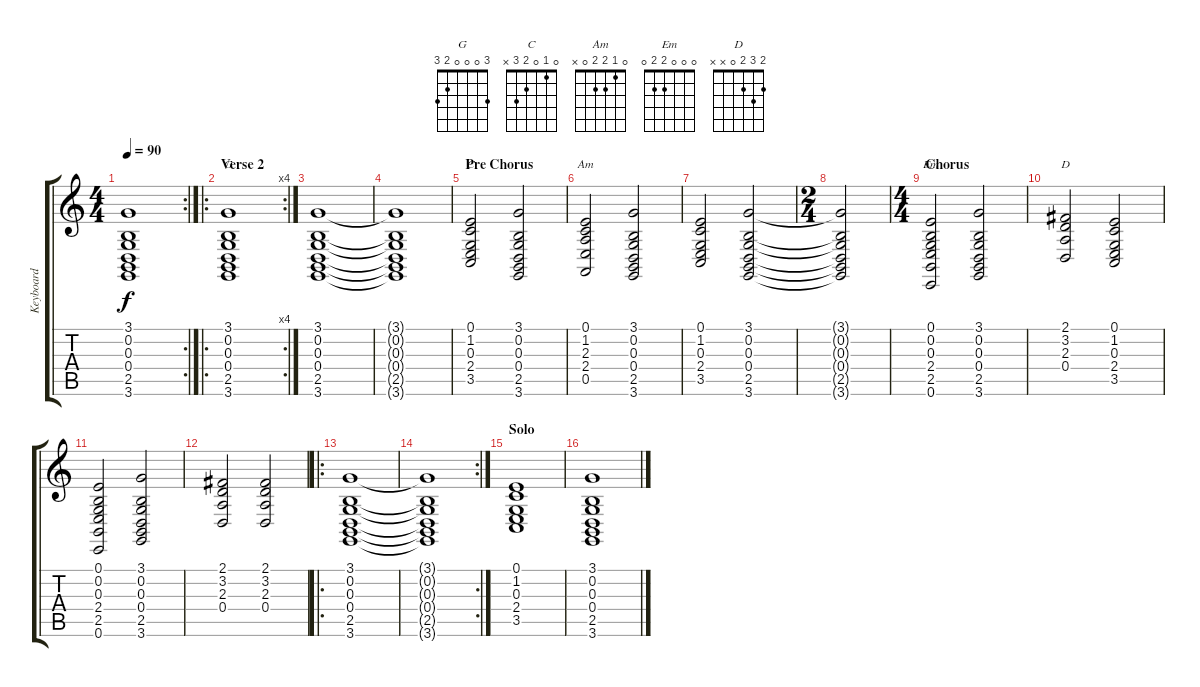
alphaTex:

\track ("Keyboard" "Keyboard") {instrument drawbarorgan}
\staff {score tabs}
\tuning (E4 B3 G3 D3 A2 E2) {hide}
\chord ("G" 3 0 0 0 2 3)
\chord ("C" 0 1 0 2 3 x)
\chord ("Am" 0 1 2 2 0 x)
\chord ("Em" 0 0 0 2 2 0)
\chord ("D" 2 3 2 0 x x)
\rc 2
\ts (4 4)
\tempo 90
\clef g2
\ks c
(3.1{t} 0.2{t} 0.3{t} 0.4{t} 2.5{t} 3.6{t}).1{dy f} |
\ro
\rc 4
\section ("" "Verse 2")
(3.1 0.2 0.3 0.4 2.5 3.6).1{ch "G"} |
(3.1 0.2 0.3 0.4 2.5 3.6).1 |
(3.1{t} 0.2{t} 0.3{t} 0.4{t} 2.5{t} 3.6{t}).1 |
\section ("" "Pre Chorus")
(0.1 1.2 0.3 2.4 3.5).2{ch "C"} (3.1 0.2 0.3 0.4 2.5 3.6).2 |
(0.1 1.2 2.3 2.4 0.5).2{ch "Am"} (3.1 0.2 0.3 0.4 2.5 3.6).2 |
(0.1 1.2 0.3 2.4 3.5).2 (3.1 0.2 0.3 0.4 2.5 3.6).2 |
\ts (2 4)
(3.1{t} 0.2{t} 0.3{t} 0.4{t} 2.5{t} 3.6{t}).2 |
\ts (4 4)
\section ("" "Chorus")
(0.1 0.2 0.3 2.4 2.5 0.6).2{ch "Em"} (3.1 0.2 0.3 0.4 2.5 3.6).2 |
(2.1 3.2 2.3 0.4).2{ch "D"} (0.1 1.2 0.3 2.4 3.5).2 |
(0.1 0.2 0.3 2.4 2.5 0.6).2 (3.1 0.2 0.3 0.4 2.5 3.6).2 |
(2.1 3.2 2.3 0.4).2 (2.1 3.2 2.3 0.4).2 |
\ro
(3.1 0.2 0.3 0.4 2.5 3.6).1 |
\rc 2
(3.1{t} 0.2{t} 0.3{t} 0.4{t} 2.5{t} 3.6{t}).1 |
\section ("" "Solo")
(0.1 1.2 0.3 2.4 3.5).1 |
(3.1 0.2 0.3 0.4 2.5 3.6).1
